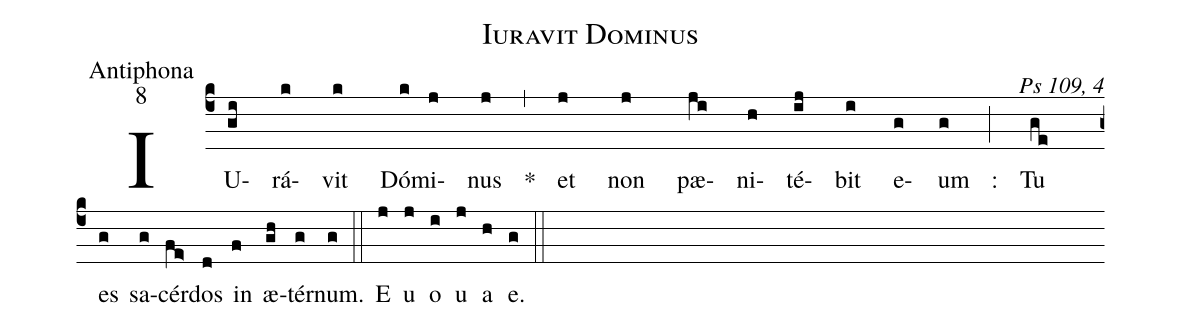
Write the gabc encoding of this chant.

name:Iuravit Dominus;
office-part:Antiphona;
mode:8;
commentary:Ps 109, 4;
%%
(c4)IU(gi)rá(k)vit(k) Dó(k)mi(j)nus(j) *(,) et(j) non(j) pæ(ji)ni(h)té(ij)bit(i) e(g)um(g) :(;)   Tu(ge) (z) es(g) sa(g)cér(fe>)dos(d) in(f) æ(gh)tér(g)num.(g) (::) E(j) u(j) o(i) u(j) a(h) e.(g) (::)
